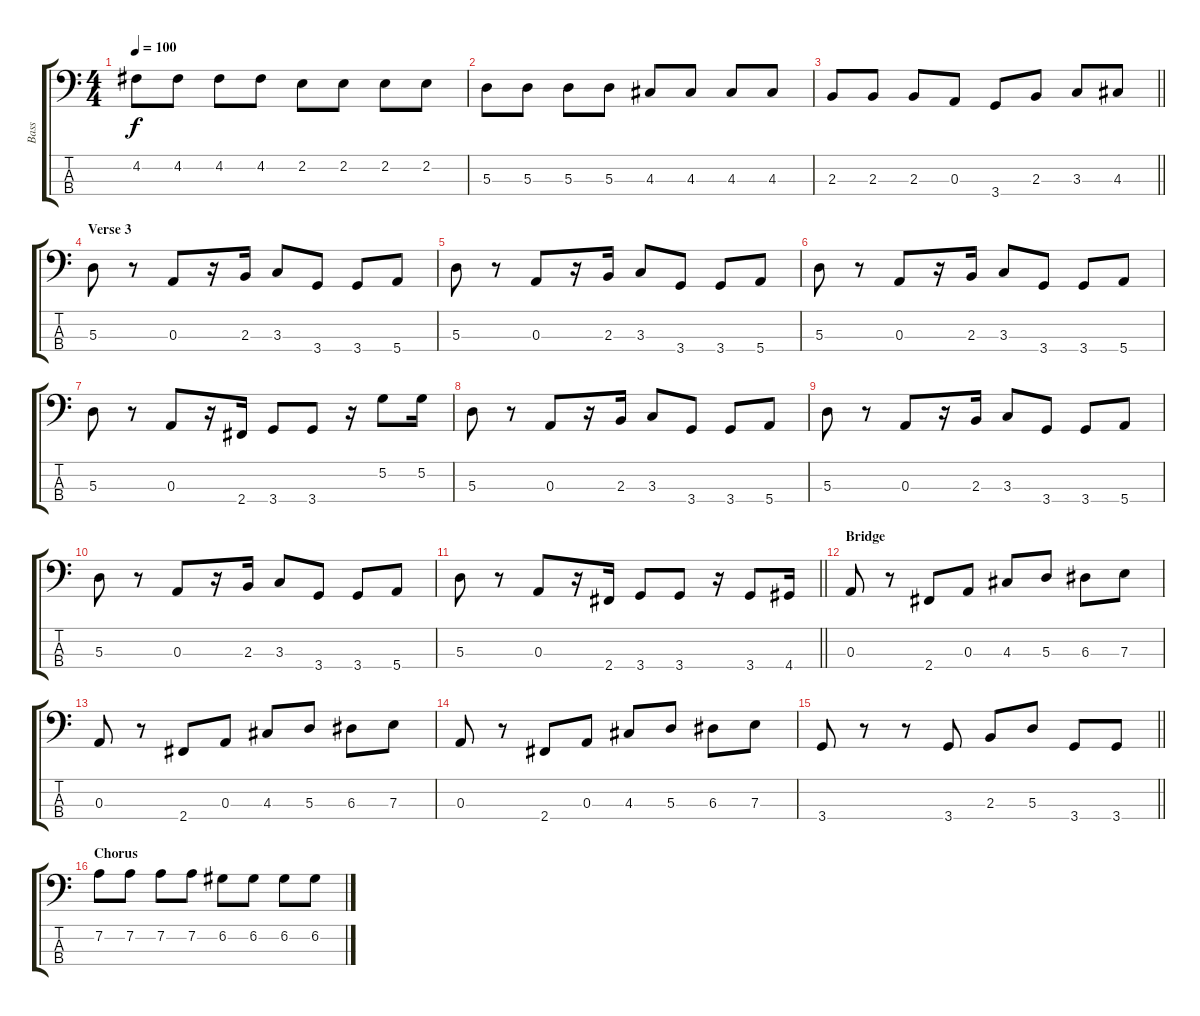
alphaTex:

\track ("Bass" "Bass") {instrument electricbassfinger}
\staff {score tabs}
\tuning (G2 D2 A1 E1) {hide}
\ts (4 4)
\tempo 100
\clef f4
\ks c
4.2.8{dy f} 4.2.8 4.2.8 4.2.8 2.2.8 2.2.8 2.2.8 2.2.8 |
5.3.8 5.3.8 5.3.8 5.3.8 4.3.8 4.3.8 4.3.8 4.3.8 |
\barLineRight lightlight
2.3.8 2.3.8 2.3.8 0.3.8 3.4.8 2.3.8 3.3.8 4.3.8 |
\section ("" "Verse 3")
5.3.8 r.8 0.3.8 r.16 2.3.16 3.3.8 3.4.8 3.4.8 5.4.8 |
5.3.8 r.8 0.3.8 r.16 2.3.16 3.3.8 3.4.8 3.4.8 5.4.8 |
5.3.8 r.8 0.3.8 r.16 2.3.16 3.3.8 3.4.8 3.4.8 5.4.8 |
5.3.8 r.8 0.3.8 r.16 2.4.16 3.4.8 3.4.8 r.16 5.2.8 5.2.16 |
5.3.8 r.8 0.3.8 r.16 2.3.16 3.3.8 3.4.8 3.4.8 5.4.8 |
5.3.8 r.8 0.3.8 r.16 2.3.16 3.3.8 3.4.8 3.4.8 5.4.8 |
5.3.8 r.8 0.3.8 r.16 2.3.16 3.3.8 3.4.8 3.4.8 5.4.8 |
\barLineRight lightlight
5.3.8 r.8 0.3.8 r.16 2.4.16 3.4.8 3.4.8 r.16 3.4.8 4.4.16 |
\section ("" "Bridge")
0.3.8 r.8 2.4.8 0.3.8 4.3.8 5.3.8 6.3.8 7.3.8 |
0.3.8 r.8 2.4.8 0.3.8 4.3.8 5.3.8 6.3.8 7.3.8 |
0.3.8 r.8 2.4.8 0.3.8 4.3.8 5.3.8 6.3.8 7.3.8 |
\barLineRight lightlight
3.4.8 r.8 r.8 3.4.8 2.3.8 5.3.8 3.4.8 3.4.8 |
\section ("" "Chorus")
7.2.8 7.2.8 7.2.8 7.2.8 6.2.8 6.2.8 6.2.8 6.2.8
